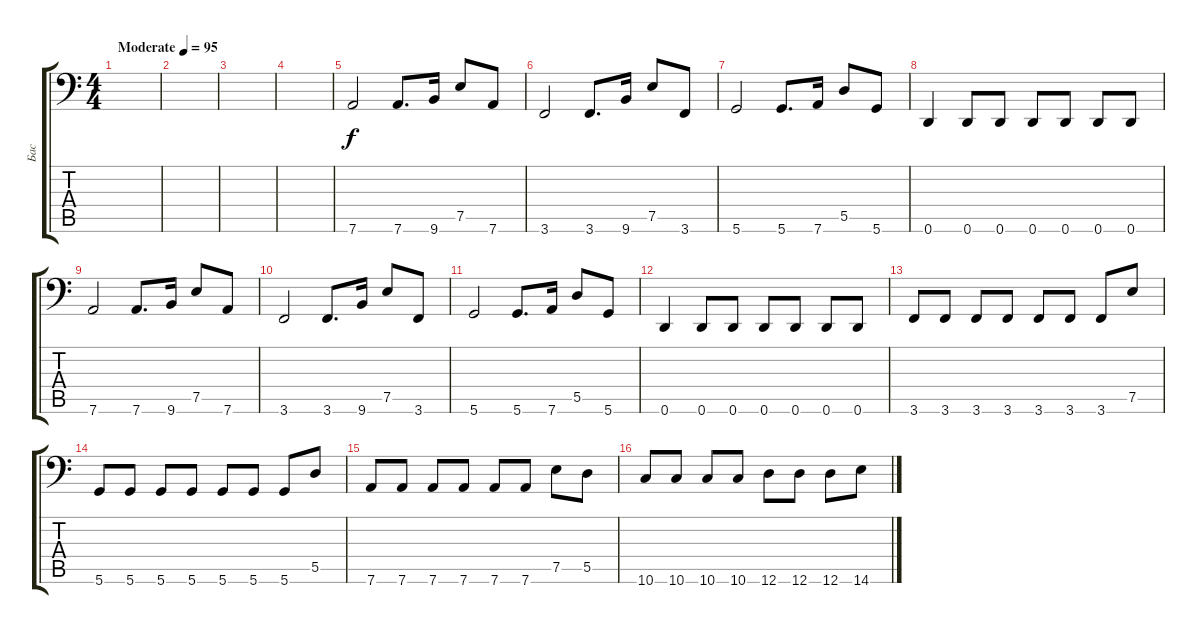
\track ("Бас" "Бас") {instrument electricbasspick}
\staff {score tabs}
\tuning (E3 B2 G2 D2 A1 D1) {hide}
\ts (4 4)
\tempo (95 "Moderate")
\clef f4
\ks c
|
|
|
|
7.6.2 7.6.8{d} 9.6.16 7.5.8 7.6.8 |
3.6.2 3.6.8{d} 9.6.16 7.5.8 3.6.8 |
5.6.2 5.6.8{d} 7.6.16 5.5.8 5.6.8 |
0.6.4 0.6.8 0.6.8 0.6.8 0.6.8 0.6.8 0.6.8 |
7.6.2 7.6.8{d} 9.6.16 7.5.8 7.6.8 |
3.6.2 3.6.8{d} 9.6.16 7.5.8 3.6.8 |
5.6.2 5.6.8{d} 7.6.16 5.5.8 5.6.8 |
0.6.4 0.6.8 0.6.8 0.6.8 0.6.8 0.6.8 0.6.8 |
3.6.8 3.6.8 3.6.8 3.6.8 3.6.8 3.6.8 3.6.8 7.5.8 |
5.6.8 5.6.8 5.6.8 5.6.8 5.6.8 5.6.8 5.6.8 5.5.8 |
7.6.8 7.6.8 7.6.8 7.6.8 7.6.8 7.6.8 7.5.8 5.5.8 |
10.6.8 10.6.8 10.6.8 10.6.8 12.6.8 12.6.8 12.6.8 14.6.8
